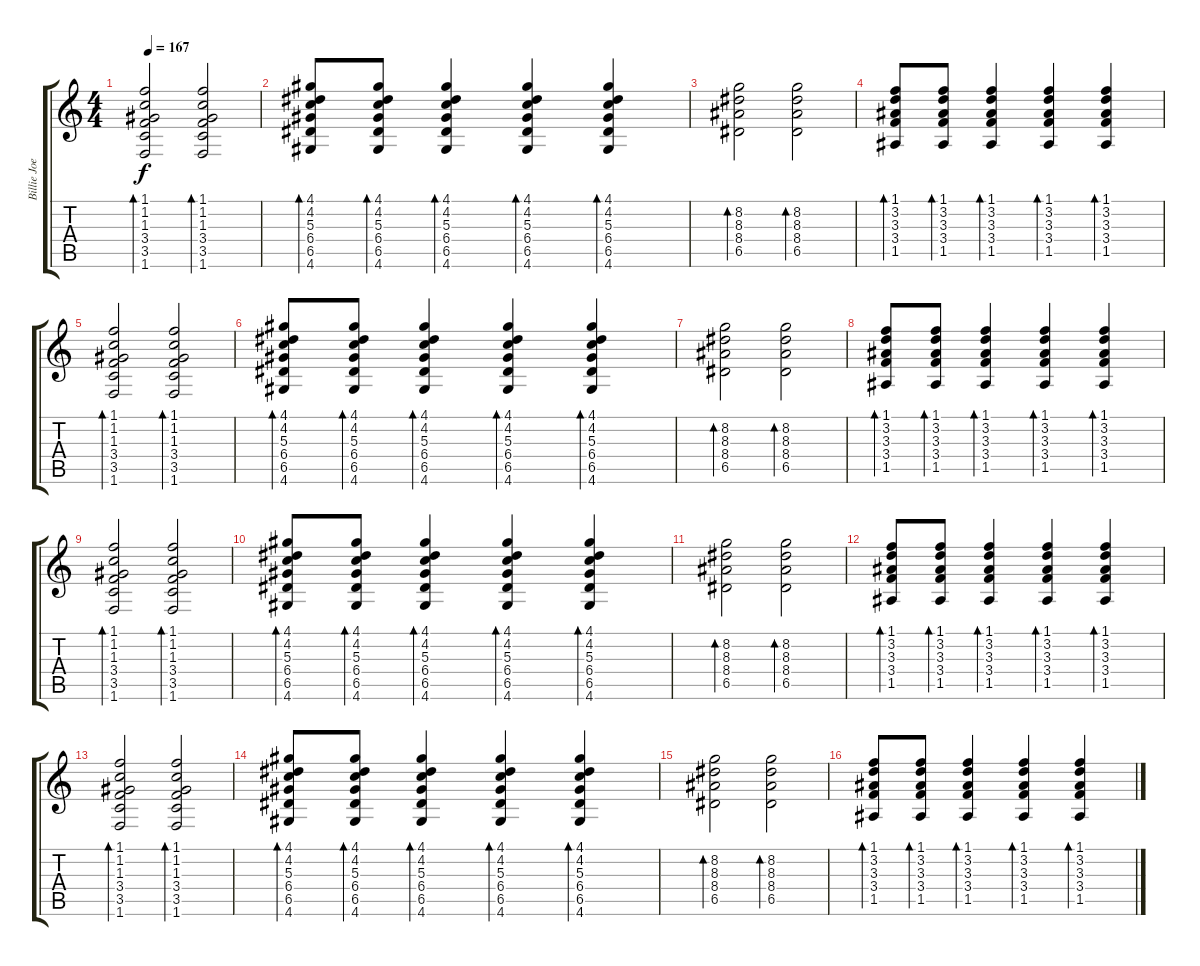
\track ("Billie Joe Armstrong (acoustic)" "Billie Joe") {instrument acousticguitarsteel}
\staff {score tabs}
\tuning (E4 B3 G3 D3 A2 E2) {hide}
\ts (4 4)
\tempo 167
\clef g2
\ks c
(1.1 1.2 1.3 3.4 3.5 1.6).2{bd 120 dy f} (1.1 1.2 1.3 3.4 3.5 1.6).2{bd 60} |
(4.1 4.2 5.3 6.4 6.5 4.6).8{bd 120} (4.1 4.2 5.3 6.4 6.5 4.6).8{bd 120} (4.1 4.2 5.3 6.4 6.5 4.6).4{bd 120} (4.1 4.2 5.3 6.4 6.5 4.6).4{bd 120} (4.1 4.2 5.3 6.4 6.5 4.6).4{bd 120} |
(8.2 8.3 8.4 6.5).2{bd 120} (8.2 8.3 8.4 6.5).2{bd 120} |
(1.1 3.2 3.3 3.4 1.5).8{bd 120} (1.1 3.2 3.3 3.4 1.5).8{bd 120} (1.1 3.2 3.3 3.4 1.5).4{bd 120} (1.1 3.2 3.3 3.4 1.5).4{bd 120} (1.1 3.2 3.3 3.4 1.5).4{bd 120} |
(1.1 1.2 1.3 3.4 3.5 1.6).2{bd 120} (1.1 1.2 1.3 3.4 3.5 1.6).2{bd 60} |
(4.1 4.2 5.3 6.4 6.5 4.6).8{bd 120} (4.1 4.2 5.3 6.4 6.5 4.6).8{bd 120} (4.1 4.2 5.3 6.4 6.5 4.6).4{bd 120} (4.1 4.2 5.3 6.4 6.5 4.6).4{bd 120} (4.1 4.2 5.3 6.4 6.5 4.6).4{bd 120} |
(8.2 8.3 8.4 6.5).2{bd 120} (8.2 8.3 8.4 6.5).2{bd 120} |
(1.1 3.2 3.3 3.4 1.5).8{bd 120} (1.1 3.2 3.3 3.4 1.5).8{bd 120} (1.1 3.2 3.3 3.4 1.5).4{bd 120} (1.1 3.2 3.3 3.4 1.5).4{bd 120} (1.1 3.2 3.3 3.4 1.5).4{bd 120} |
(1.1 1.2 1.3 3.4 3.5 1.6).2{bd 120} (1.1 1.2 1.3 3.4 3.5 1.6).2{bd 60} |
(4.1 4.2 5.3 6.4 6.5 4.6).8{bd 120} (4.1 4.2 5.3 6.4 6.5 4.6).8{bd 120} (4.1 4.2 5.3 6.4 6.5 4.6).4{bd 120} (4.1 4.2 5.3 6.4 6.5 4.6).4{bd 120} (4.1 4.2 5.3 6.4 6.5 4.6).4{bd 120} |
(8.2 8.3 8.4 6.5).2{bd 120} (8.2 8.3 8.4 6.5).2{bd 120} |
(1.1 3.2 3.3 3.4 1.5).8{bd 120} (1.1 3.2 3.3 3.4 1.5).8{bd 120} (1.1 3.2 3.3 3.4 1.5).4{bd 120} (1.1 3.2 3.3 3.4 1.5).4{bd 120} (1.1 3.2 3.3 3.4 1.5).4{bd 120} |
(1.1 1.2 1.3 3.4 3.5 1.6).2{bd 120} (1.1 1.2 1.3 3.4 3.5 1.6).2{bd 60} |
(4.1 4.2 5.3 6.4 6.5 4.6).8{bd 120} (4.1 4.2 5.3 6.4 6.5 4.6).8{bd 120} (4.1 4.2 5.3 6.4 6.5 4.6).4{bd 120} (4.1 4.2 5.3 6.4 6.5 4.6).4{bd 120} (4.1 4.2 5.3 6.4 6.5 4.6).4{bd 120} |
(8.2 8.3 8.4 6.5).2{bd 120} (8.2 8.3 8.4 6.5).2{bd 120} |
(1.1 3.2 3.3 3.4 1.5).8{bd 120} (1.1 3.2 3.3 3.4 1.5).8{bd 120} (1.1 3.2 3.3 3.4 1.5).4{bd 120} (1.1 3.2 3.3 3.4 1.5).4{bd 120} (1.1 3.2 3.3 3.4 1.5).4{bd 120}
